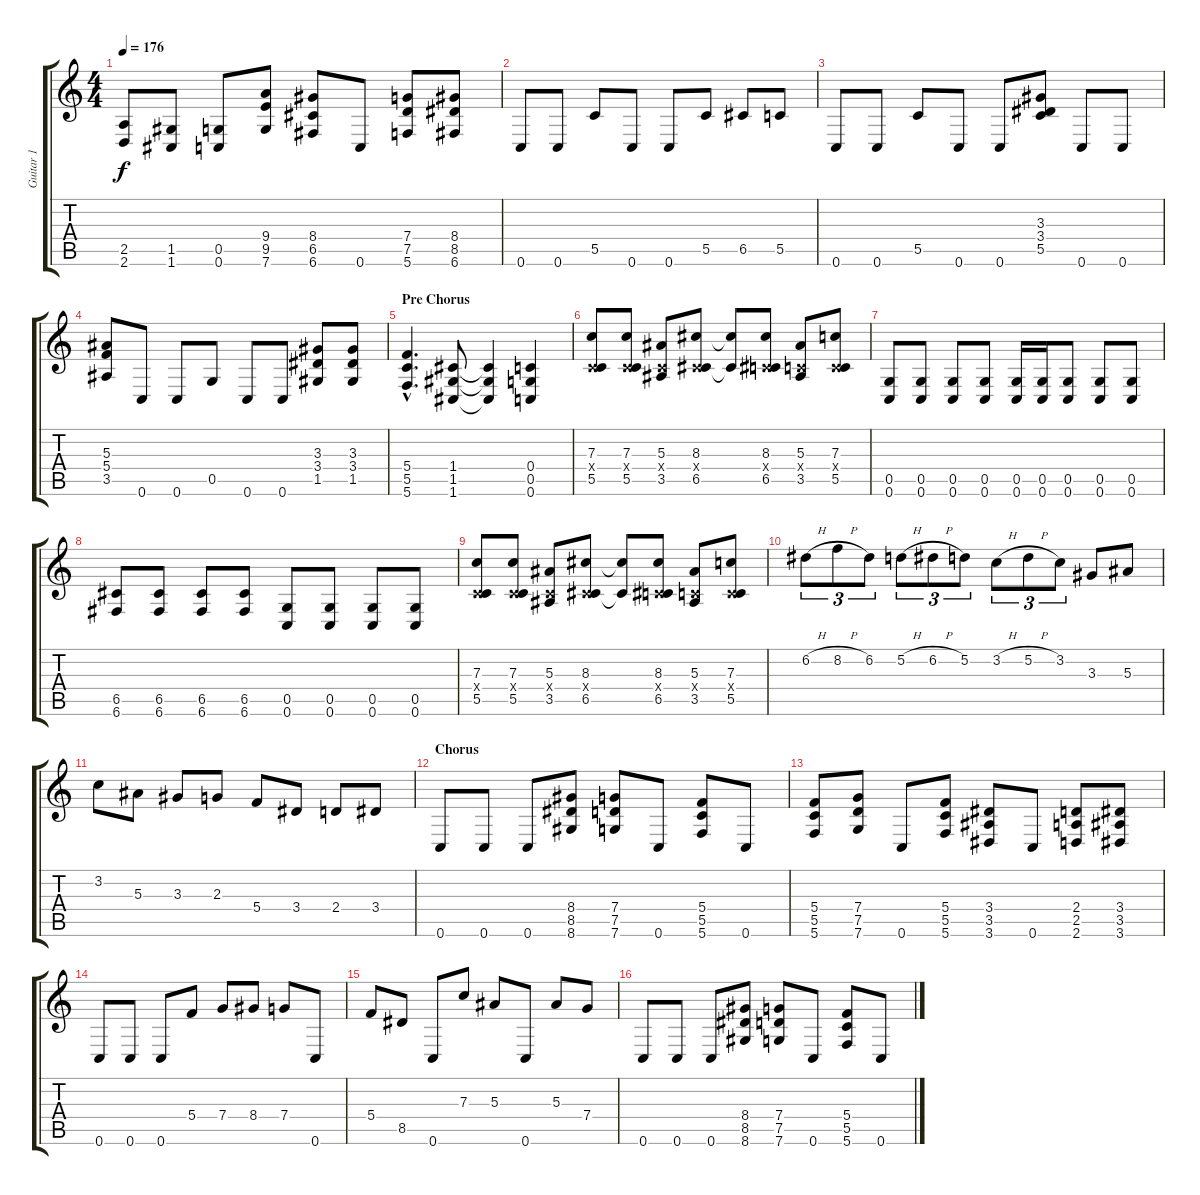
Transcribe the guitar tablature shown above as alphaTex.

\track ("Guitar 1" "Guitar 1") {instrument distortionguitar}
\staff {score tabs}
\tuning (D4 A3 F3 C3 G2 C2) {hide}
\ts (4 4)
\tempo 176
\clef g2
\ks c
(2.5 2.6).8{dy f} (1.5 1.6).8 (0.5 0.6).8 (9.4 9.5 7.6).8 (8.4 6.5 6.6).8 0.6.8 (7.4 7.5 5.6).8 (8.4 8.5 6.6).8 |
0.6.8 0.6.8 5.5.8 0.6.8 0.6.8 5.5.8 6.5.8 5.5.8 |
0.6.8 0.6.8 5.5.8 0.6.8 0.6.8 (3.3 3.4 5.5).8 0.6.8 0.6.8 |
(5.3 5.4 3.5).8 0.6.8 0.6.8 0.5.8 0.6.8 0.6.8 (3.3 3.4 1.5).8 (3.3 3.4 1.5).8 |
\section ("" "Pre Chorus")
(5.4{hac} 5.5{hac} 5.6{hac}).4{d} (1.4 1.5 1.6).8 (1.4{t} 1.5{t} 1.6{t}).4 (0.4 0.5 0.6).4 |
(7.3 0.4{x} 5.5).8 (7.3 0.4{x} 5.5).8 (5.3 0.4{x} 3.5).8 (8.3 0.4{x} 6.5).8 (8.3{t} 6.5{t}).8 (8.3 0.4{x} 6.5).8 (5.3 0.4{x} 3.5).8 (7.3 0.4{x} 5.5).8 |
(0.5 0.6).8 (0.5 0.6).8 (0.5 0.6).8 (0.5 0.6).8 (0.5 0.6).16 (0.5 0.6).16 (0.5 0.6).8 (0.5 0.6).8 (0.5 0.6).8 |
(6.5 6.6).8 (6.5 6.6).8 (6.5 6.6).8 (6.5 6.6).8 (0.5 0.6).8 (0.5 0.6).8 (0.5 0.6).8 (0.5 0.6).8 |
(7.3 0.4{x} 5.5).8 (7.3 0.4{x} 5.5).8 (5.3 0.4{x} 3.5).8 (8.3 0.4{x} 6.5).8 (8.3{t} 6.5{t}).8 (8.3 0.4{x} 6.5).8 (5.3 0.4{x} 3.5).8 (7.3 0.4{x} 5.5).8 |
6.2{h}.8{tu (3 2)} 8.2{h}.8{tu (3 2)} 6.2.8{tu (3 2)} 5.2{h}.8{tu (3 2)} 6.2{h}.8{tu (3 2)} 5.2.8{tu (3 2)} 3.2{h}.8{tu (3 2)} 5.2{h}.8{tu (3 2)} 3.2.8{tu (3 2)} 3.3.8 5.3.8 |
3.2.8 5.3.8 3.3.8 2.3.8 5.4.8 3.4.8 2.4.8 3.4.8 |
\section ("" "Chorus")
0.6.8 0.6.8 0.6.8 (8.4 8.5 8.6).8 (7.4 7.5 7.6).8 0.6.8 (5.4 5.5 5.6).8 0.6.8 |
(5.4 5.5 5.6).8 (7.4 7.5 7.6).8 0.6.8 (5.4 5.5 5.6).8 (3.4 3.5 3.6).8 0.6.8 (2.4 2.5 2.6).8 (3.4 3.5 3.6).8 |
0.6.8 0.6.8 0.6.8 5.4.8 7.4.8 8.4.8 7.4.8 0.6.8 |
5.4.8 8.5.8 0.6.8 7.3.8 5.3.8 0.6.8 5.3.8 7.4.8 |
0.6.8 0.6.8 0.6.8 (8.4 8.5 8.6).8 (7.4 7.5 7.6).8 0.6.8 (5.4 5.5 5.6).8 0.6.8
